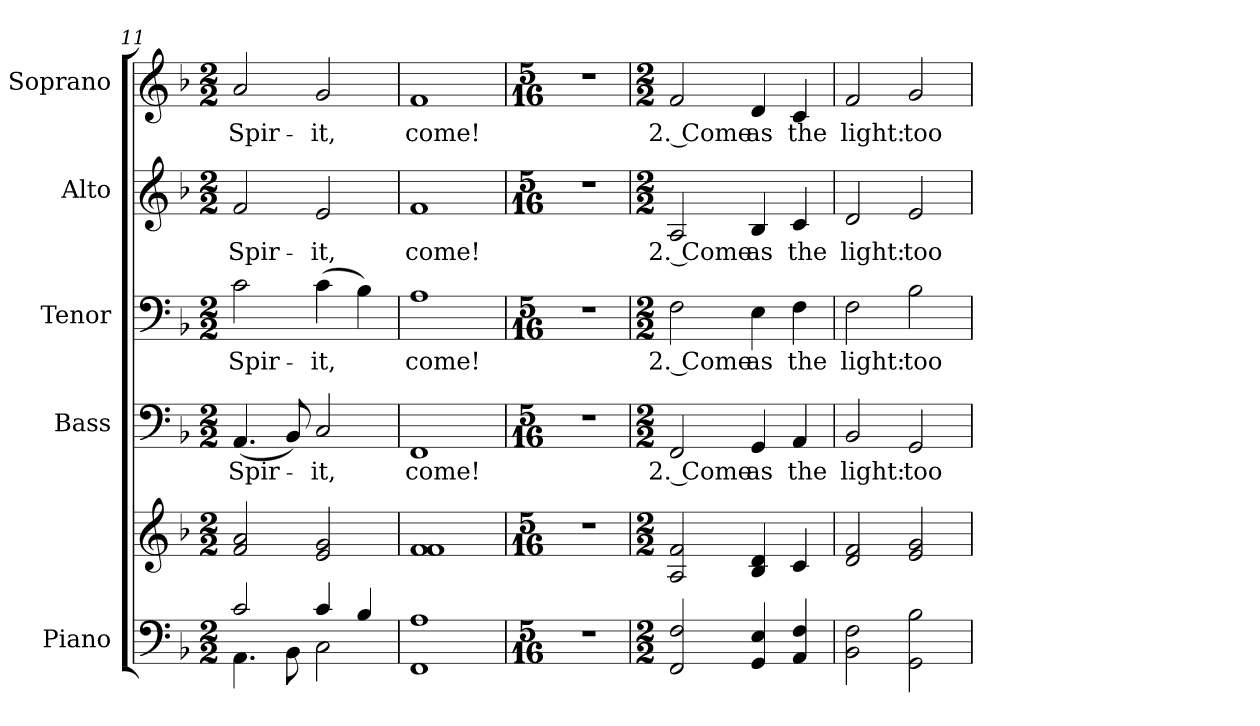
**kern	**kern	**kern	**text	**kern	**text	**kern	**text	**kern	**text
*part5	*part5	*part4	*part4	*part3	*part3	*part2	*part2	*part1	*part1
*staff6	*staff5	*staff4	*staff4	*staff3	*staff3	*staff2	*staff2	*staff1	*staff1
*I"Piano	*	*I"Bass	*	*I"Tenor	*	*I"Alto	*	*I"Soprano	*
*I'Pno.	*	*I'B.	*	*I'T.	*	*I'A.	*	*I'S.	*
*clefF4	*clefG2	*clefF4	*	*clefF4	*	*clefG2	*	*clefG2	*
*k[b-]	*k[b-]	*k[b-]	*	*k[b-]	*	*k[b-]	*	*k[b-]	*
*F:	*F:	*F:	*	*F:	*	*F:	*	*F:	*
*M2/2	*M2/2	*M2/2	*	*M2/2	*	*M2/2	*	*M2/2	*
=11	=11	=11	=11	=11	=11	=11	=11	=11	=11
*^	*	*	*	*	*	*	*	*	*
!	!	!	!	!LO:LY:b:color=#000000	!	!	!	!	!	!
!	!	!	!	!	!	!LO:LY:b:color=#000000	!	!	!	!
!	!	!	!	!	!	!	!	!LO:LY:b:color=#000000	!	!
!	!	!	!	!	!	!	!	!	!	!LO:LY:b:color=#000000
2ci/	4.AAi\	2fi/ 2ai	(4.AAi/	Spir-	2ci\	Spir-	2fi/	Spir-	2ai/	Spir-
.	8BB-i\	.	8BB-i/)	.	.	.	.	.	.	.
!	!	!	!	!LO:LY:b:color=#000000	!	!	!	!	!	!
!	!	!	!	!	!	!LO:LY:b:color=#000000	!	!	!	!
!	!	!	!	!	!	!	!	!LO:LY:b:color=#000000	!	!
!	!	!	!	!	!	!	!	!	!	!LO:LY:b:color=#000000
4ci/	2Ci\	2ei/ 2gi	2Ci/	-it,	(4ci\	-it,	2ei/	-it,	2gi/	-it,
4B-i/	.	.	.	.	4B-i\)	.	.	.	.	.
*v	*v	*	*	*	*	*	*	*	*	*
=12	=12	=12	=12	=12	=12	=12	=12	=12	=12
!	!	!	!LO:LY:b:color=#000000	!	!	!	!	!	!
!	!	!	!	!	!LO:LY:b:color=#000000	!	!	!	!
!	!	!	!	!	!	!	!LO:LY:b:color=#000000	!	!
!	!	!	!	!	!	!	!	!	!LO:LY:b:color=#000000
1FFi 1Ai	1fi 1fi	1FFi	come!	1Ai	come!	1fi	come!	1fi	come!
!!LO:PB:g=z
=13	=13	=13	=13	=13	=13	=13	=13	=13	=13
*M5/16	*M5/16	*M5/16	*	*M5/16	*	*M5/16	*	*M5/16	*
!LO:N:vis=1	!LO:N:vis=1	!LO:N:vis=1	!	!LO:N:vis=1	!	!LO:N:vis=1	!	!LO:N:vis=1	!
16%5r	16%5r	16%5r	.	16%5r	.	16%5r	.	16%5r	.
=14	=14	=14	=14	=14	=14	=14	=14	=14	=14
*M2/2	*M2/2	*M2/2	*	*M2/2	*	*M2/2	*	*M2/2	*
!	!	!	!LO:LY:b:color=#000000	!	!	!	!	!	!
!	!	!	!	!	!LO:LY:b:color=#000000	!	!	!	!
!	!	!	!	!	!	!	!LO:LY:b:color=#000000	!	!
!	!	!	!	!	!	!	!	!	!LO:LY:b:color=#000000
2FFi/ 2Fi	2Ai/ 2fi	2FFi/	2. Come	2Fi\	2. Come	2Ai/	2. Come	2fi/	2. Come
!	!	!	!LO:LY:b:color=#000000	!	!	!	!	!	!
!	!	!	!	!	!LO:LY:b:color=#000000	!	!	!	!
!	!	!	!	!	!	!	!LO:LY:b:color=#000000	!	!
!	!	!	!	!	!	!	!	!	!LO:LY:b:color=#000000
4GGi/ 4Ei	4B-i/ 4di	4GGi/	as	4Ei\	as	4B-i/	as	4di/	as
!	!	!	!LO:LY:b:color=#000000	!	!	!	!	!	!
!	!	!	!	!	!LO:LY:b:color=#000000	!	!	!	!
!	!	!	!	!	!	!	!LO:LY:b:color=#000000	!	!
!	!	!	!	!	!	!	!	!	!LO:LY:b:color=#000000
4AAi/ 4Fi	4ci/	4AAi/	the	4Fi\	the	4ci/	the	4ci/	the
=15	=15	=15	=15	=15	=15	=15	=15	=15	=15
!	!	!	!LO:LY:b:color=#000000	!	!	!	!	!	!
!	!	!	!	!	!LO:LY:b:color=#000000	!	!	!	!
!	!	!	!	!	!	!	!LO:LY:b:color=#000000	!	!
!	!	!	!	!	!	!	!	!	!LO:LY:b:color=#000000
2BB-i\ 2Fi	2di/ 2fi	2BB-i/	light:	2Fi\	light:	2di/	light:	2fi/	light:
!	!	!	!LO:LY:b:color=#000000	!	!	!	!	!	!
!	!	!	!	!	!LO:LY:b:color=#000000	!	!	!	!
!	!	!	!	!	!	!	!LO:LY:b:color=#000000	!	!
!	!	!	!	!	!	!	!	!	!LO:LY:b:color=#000000
2GGi\ 2B-i	2ei/ 2gi	2GGi/	too	2B-i\	too	2ei/	too	2gi/	too
=	=	=	=	=	=	=	=	=	=
*-	*-	*-	*-	*-	*-	*-	*-	*-	*-
